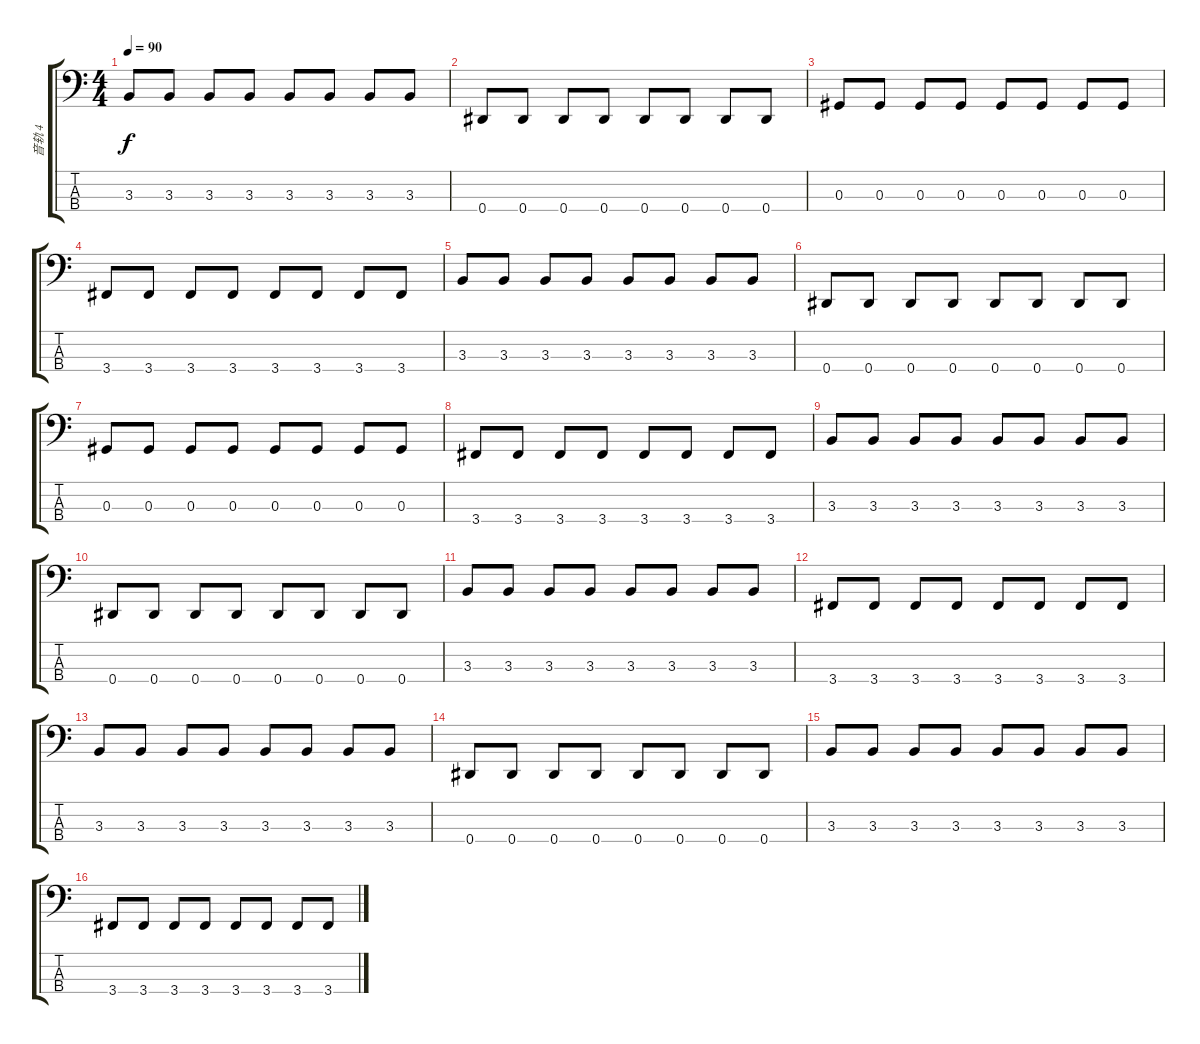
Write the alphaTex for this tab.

\track ("音轨 4" "音轨 4") {instrument electricbassfinger}
\staff {score tabs}
\tuning (Gb2 Db2 Ab1 Eb1) {hide}
\ts (4 4)
\tempo 90
\clef f4
\ks c
3.3.8{dy f} 3.3.8 3.3.8 3.3.8 3.3.8 3.3.8 3.3.8 3.3.8 |
0.4.8 0.4.8 0.4.8 0.4.8 0.4.8 0.4.8 0.4.8 0.4.8 |
0.3.8 0.3.8 0.3.8 0.3.8 0.3.8 0.3.8 0.3.8 0.3.8 |
3.4.8 3.4.8 3.4.8 3.4.8 3.4.8 3.4.8 3.4.8 3.4.8 |
3.3.8 3.3.8 3.3.8 3.3.8 3.3.8 3.3.8 3.3.8 3.3.8 |
0.4.8 0.4.8 0.4.8 0.4.8 0.4.8 0.4.8 0.4.8 0.4.8 |
0.3.8 0.3.8 0.3.8 0.3.8 0.3.8 0.3.8 0.3.8 0.3.8 |
3.4.8 3.4.8 3.4.8 3.4.8 3.4.8 3.4.8 3.4.8 3.4.8 |
3.3.8 3.3.8 3.3.8 3.3.8 3.3.8 3.3.8 3.3.8 3.3.8 |
0.4.8 0.4.8 0.4.8 0.4.8 0.4.8 0.4.8 0.4.8 0.4.8 |
3.3.8 3.3.8 3.3.8 3.3.8 3.3.8 3.3.8 3.3.8 3.3.8 |
3.4.8 3.4.8 3.4.8 3.4.8 3.4.8 3.4.8 3.4.8 3.4.8 |
3.3.8 3.3.8 3.3.8 3.3.8 3.3.8 3.3.8 3.3.8 3.3.8 |
0.4.8 0.4.8 0.4.8 0.4.8 0.4.8 0.4.8 0.4.8 0.4.8 |
3.3.8 3.3.8 3.3.8 3.3.8 3.3.8 3.3.8 3.3.8 3.3.8 |
3.4.8 3.4.8 3.4.8 3.4.8 3.4.8 3.4.8 3.4.8 3.4.8
